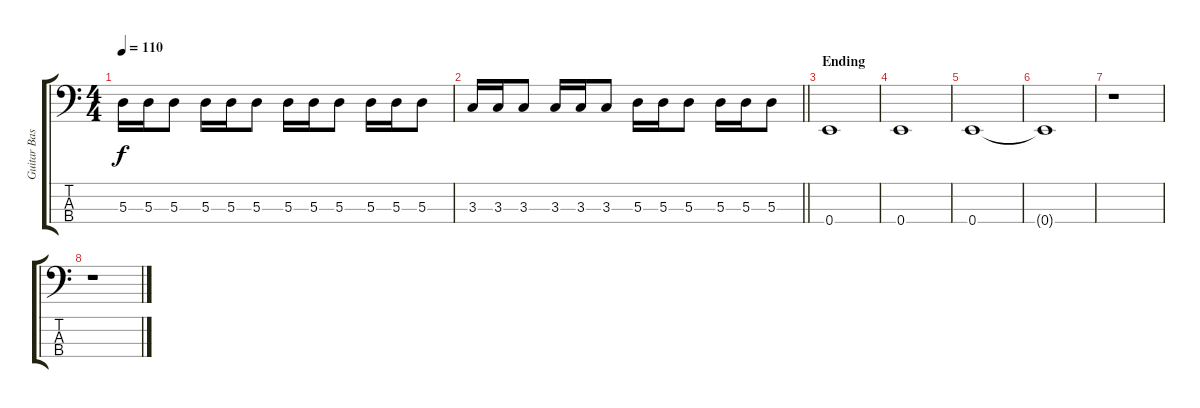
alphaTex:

\track ("Guitar Bass" "Guitar Bas") {instrument electricbassfinger}
\staff {score tabs}
\tuning (G2 D2 A1 E1) {hide}
\ts (4 4)
\tempo 110
\clef f4
\ks c
5.3.16{dy f} 5.3.16 5.3.8 5.3.16 5.3.16 5.3.8 5.3.16 5.3.16 5.3.8 5.3.16 5.3.16 5.3.8 |
\barLineRight lightlight
3.3.16 3.3.16 3.3.8 3.3.16 3.3.16 3.3.8 5.3.16 5.3.16 5.3.8 5.3.16 5.3.16 5.3.8 |
\section ("" "Ending")
0.4.1 |
0.4.1 |
0.4.1 |
0.4{t}.1 |
r.1 |
r.1
